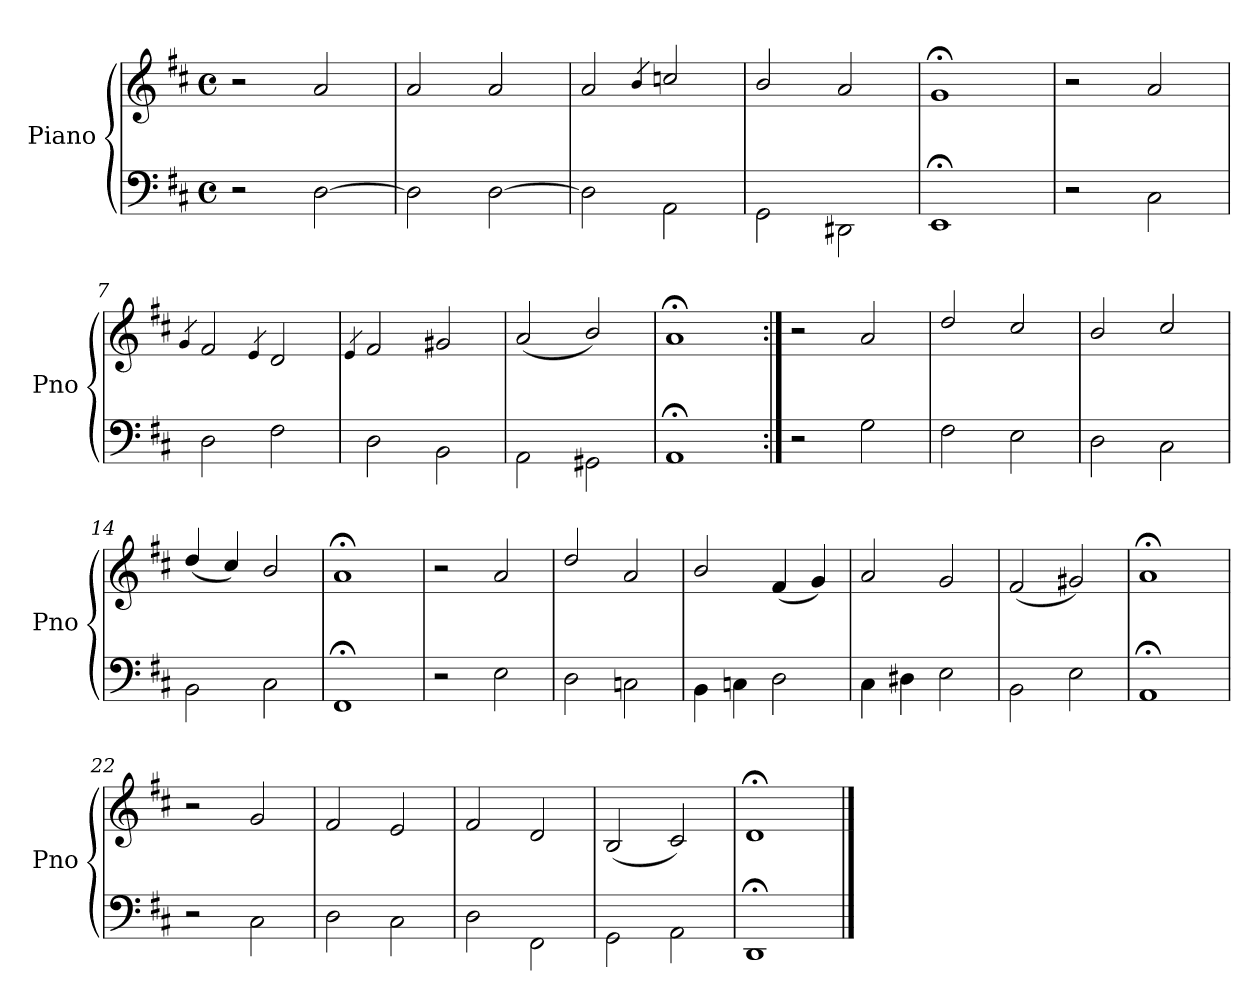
**kern	**kern
*part1	*part1
*staff2	*staff1
*I"Piano	*
*I'Pno	*
*clefF4	*clefG2
*k[f#c#]	*k[f#c#]
*D:	*D:
*M4/4	*M4/4
*met(c)	*met(c)
=1	=1
2r	2r
[<2D\	2a/
=2	=2
2D\]	2a/
[<2D\	2a/
=3	=3
2D\]	2a/
.	4qb/
2AA\	2ccn/
=4	=4
2GG\	2b/
2DD#X\	2a/
=5	=5
1EE;\	1g;</
=6	=6
2r	2r
2C#\	2a/
=7	=7
.	4qg/
2D\	2f#/
.	4qe/
2F#\	2d/
=8	=8
.	4qe/
2D\	2f#/
2BB\	2g#X/
=9	=9
2AA\	(2a/
2GG#X\	2b/)
=10	=10
1AA;\	1a;</
!!LO:LB:g=z
=11:|!	=11:|!
2r	2r
2G\	2a/
=12	=12
2F#\	2dd/
2E\	2cc#/
=13	=13
2D\	2b/
2C#\	2cc#/
=14	=14
2BB\	(4dd/
.	4cc#/)
2C#\	2b/
=15	=15
1FF#;\	1a;</
=16	=16
2r	2r
2E\	2a/
=17	=17
2D\	2dd/
2Cn\	2a/
=18	=18
4BB\	2b/
4Cn\	.
2D\	(4f#/
.	4g/)
=19	=19
4C#\	2a/
4D#X\	.
2E\	2g/
=20	=20
2BB\	(2f#/
2E\	2g#X/)
=21	=21
1AA;\	1a;</
!!LO:LB:g=z
=22	=22
2r	2r
2C#\	2g/
=23	=23
2D\	2f#/
2C#\	2e/
=24	=24
2D\	2f#/
2FF#\	2d/
=25	=25
2GG\	(2B/
2AA\	2c#/)
=26	=26
1DD;\	1d;</
==	==
*-	*-
